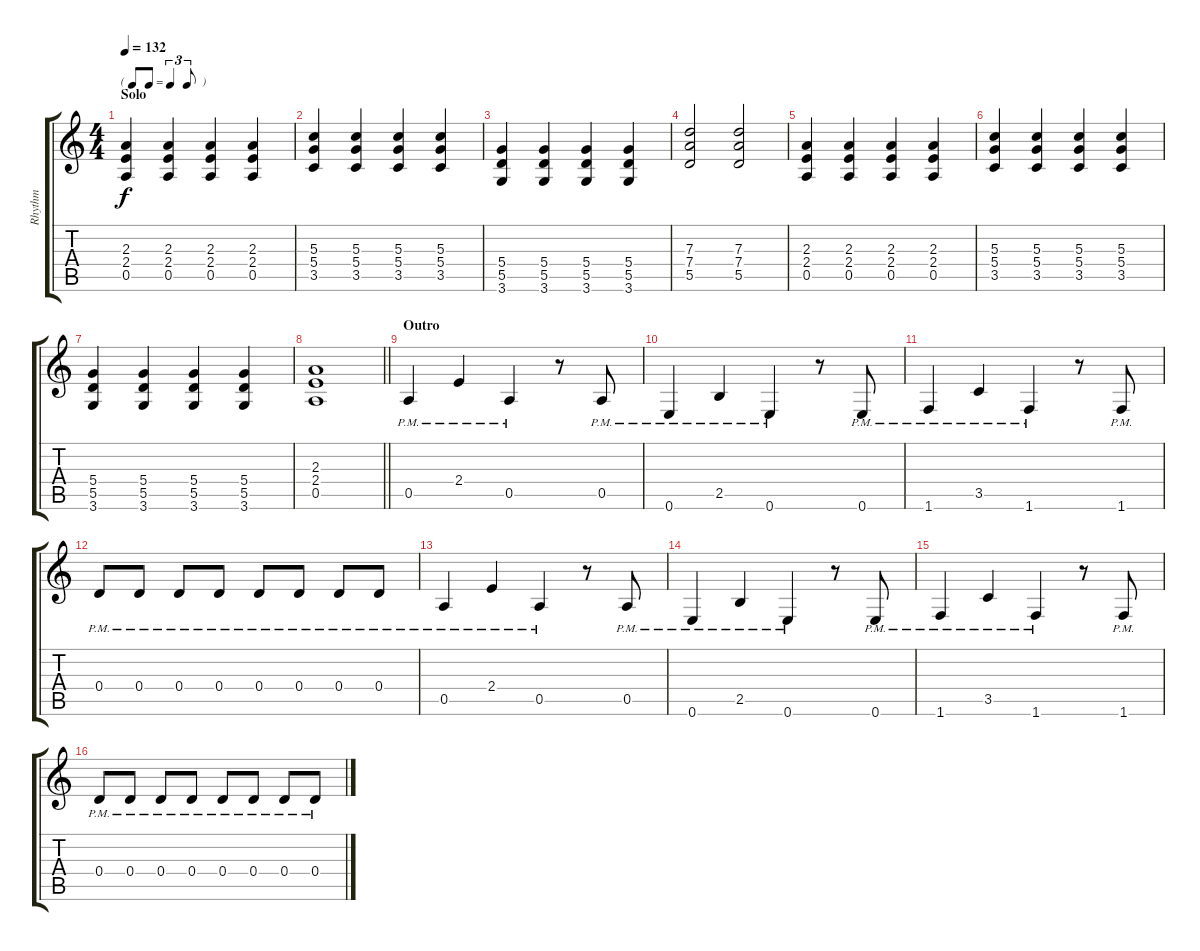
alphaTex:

\track ("Rhythm" "Rhythm") {instrument overdrivenguitar}
\staff {score tabs}
\tuning (E4 B3 G3 D3 A2 E2) {hide}
\ts (4 4)
\tf triplet8th
\section ("" "Solo")
\tempo 132
\clef g2
\ks c
(2.3 2.4 0.5).4{dy f} (2.3 2.4 0.5).4 (2.3 2.4 0.5).4 (2.3 2.4 0.5).4 |
(5.3 5.4 3.5).4 (5.3 5.4 3.5).4 (5.3 5.4 3.5).4 (5.3 5.4 3.5).4 |
(5.4 5.5 3.6).4 (5.4 5.5 3.6).4 (5.4 5.5 3.6).4 (5.4 5.5 3.6).4 |
(7.3 7.4 5.5).2 (7.3 7.4 5.5).2 |
(2.3 2.4 0.5).4 (2.3 2.4 0.5).4 (2.3 2.4 0.5).4 (2.3 2.4 0.5).4 |
(5.3 5.4 3.5).4 (5.3 5.4 3.5).4 (5.3 5.4 3.5).4 (5.3 5.4 3.5).4 |
(5.4 5.5 3.6).4 (5.4 5.5 3.6).4 (5.4 5.5 3.6).4 (5.4 5.5 3.6).4 |
\barLineRight lightlight
(2.3 2.4 0.5).1 |
\section ("" "Outro")
0.5{pm}.4 2.4{pm}.4 0.5{pm}.4 r.8 0.5{pm}.8 |
0.6{pm}.4 2.5{pm}.4 0.6{pm}.4 r.8 0.6{pm}.8 |
1.6{pm}.4 3.5{pm}.4 1.6{pm}.4 r.8 1.6{pm}.8 |
0.4{pm}.8 0.4{pm}.8 0.4{pm}.8 0.4{pm}.8 0.4{pm}.8 0.4{pm}.8 0.4{pm}.8 0.4{pm}.8 |
0.5{pm}.4 2.4{pm}.4 0.5{pm}.4 r.8 0.5{pm}.8 |
0.6{pm}.4 2.5{pm}.4 0.6{pm}.4 r.8 0.6{pm}.8 |
1.6{pm}.4 3.5{pm}.4 1.6{pm}.4 r.8 1.6{pm}.8 |
0.4{pm}.8 0.4{pm}.8 0.4{pm}.8 0.4{pm}.8 0.4{pm}.8 0.4{pm}.8 0.4{pm}.8 0.4{pm}.8
